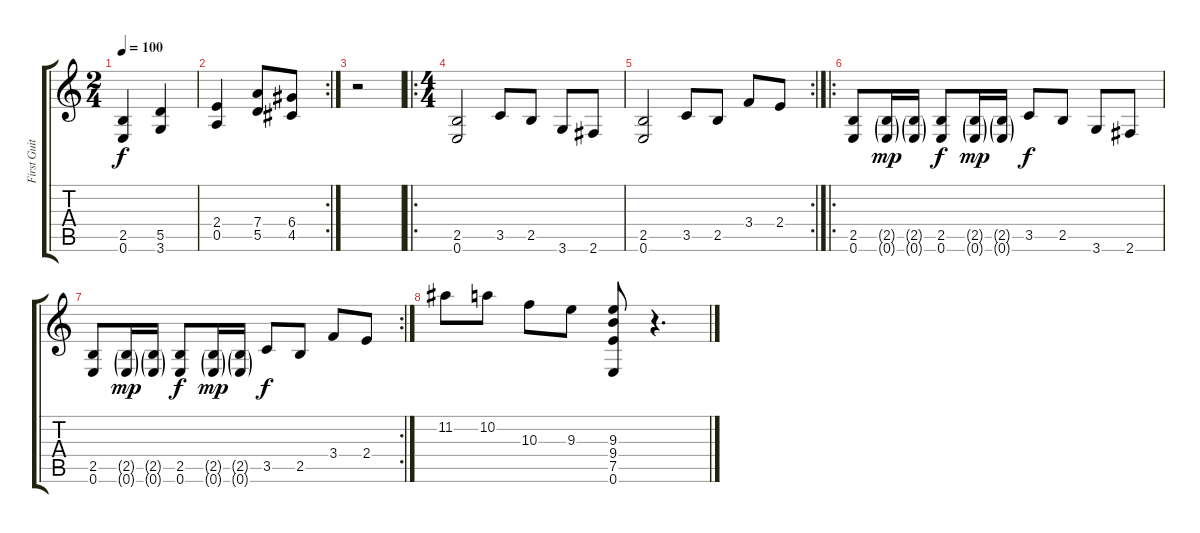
\track ("First Guitar" "First Guit") {instrument overdrivenguitar}
\staff {score tabs}
\tuning (E4 B3 G3 D3 A2 E2) {hide}
\ts (2 4)
\tempo 100
\clef g2
\ks c
(2.5 0.6).4{dy f} (5.5 3.6).4 |
\rc 2
(2.4 0.5).4 (7.4 5.5).8 (6.4 4.5).8 |
r.2 |
\ro
\ts (4 4)
(2.5 0.6).2 3.5.8 2.5.8 3.6.8 2.6.8 |
\rc 2
(2.5 0.6).2 3.5.8 2.5.8 3.4.8 2.4.8 |
\ro
(2.5 0.6).8 (2.5{g} 0.6{g}).16{dy mp} (2.5{g} 0.6{g}).16 (2.5 0.6).8{dy f} (2.5{g} 0.6{g}).16{dy mp} (2.5{g} 0.6{g}).16 3.5.8{dy f} 2.5.8 3.6.8 2.6.8 |
\rc 2
(2.5 0.6).8 (2.5{g} 0.6{g}).16{dy mp} (2.5{g} 0.6{g}).16 (2.5 0.6).8{dy f} (2.5{g} 0.6{g}).16{dy mp} (2.5{g} 0.6{g}).16 3.5.8{dy f} 2.5.8 3.4.8 2.4.8 |
11.2.8 10.2.8 10.3.8 9.3.8 (9.3 9.4 7.5 0.6).8 r.4{d}
